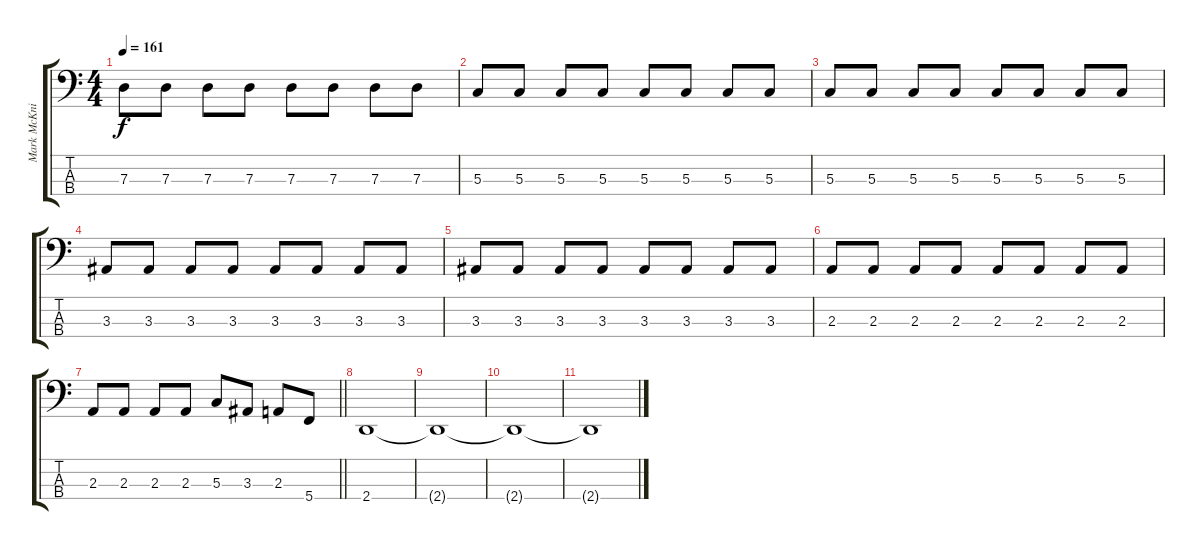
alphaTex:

\track ("Mark McKnight" "Mark McKni") {instrument electricbasspick}
\staff {score tabs}
\tuning (F2 C2 G1 C1) {hide}
\ts (4 4)
\tempo 161
\clef f4
\ks c
7.3.8{dy f} 7.3.8 7.3.8 7.3.8 7.3.8 7.3.8 7.3.8 7.3.8 |
5.3.8 5.3.8 5.3.8 5.3.8 5.3.8 5.3.8 5.3.8 5.3.8 |
5.3.8 5.3.8 5.3.8 5.3.8 5.3.8 5.3.8 5.3.8 5.3.8 |
3.3.8 3.3.8 3.3.8 3.3.8 3.3.8 3.3.8 3.3.8 3.3.8 |
3.3.8 3.3.8 3.3.8 3.3.8 3.3.8 3.3.8 3.3.8 3.3.8 |
2.3.8 2.3.8 2.3.8 2.3.8 2.3.8 2.3.8 2.3.8 2.3.8 |
\barLineRight lightlight
2.3.8 2.3.8 2.3.8 2.3.8 5.3.8 3.3.8 2.3.8 5.4.8 |
2.4.1 |
2.4{t}.1 |
2.4{t}.1 |
2.4{t}.1
